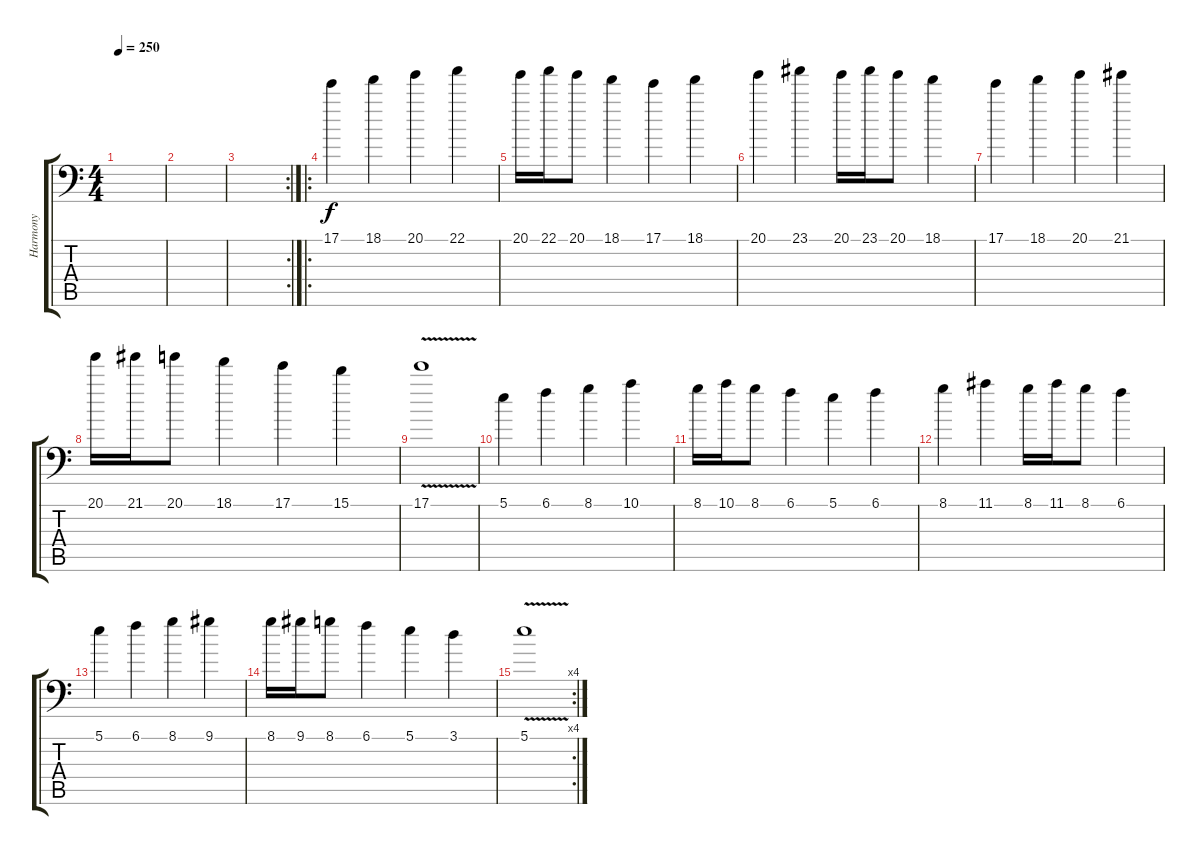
\track ("Harmony" "Harmony") {instrument overdrivenguitar}
\staff {score tabs}
\tuning (B3 Gb3 D3 A2 E2 A1) {hide}
\ts (4 4)
\tempo 250
\clef f4
\ks c
|
|
\rc 2
|
\ro
17.1.4 18.1.4 20.1.4 22.1.4 |
20.1.16 22.1.16 20.1.8 18.1.4 17.1.4 18.1.4 |
20.1.4 23.1.4 20.1.16 23.1.16 20.1.8 18.1.4 |
17.1.4 18.1.4 20.1.4 21.1.4 |
20.1.16 21.1.16 20.1.8 18.1.4 17.1.4 15.1.4 |
17.1{v}.1 |
5.1.4 6.1.4 8.1.4 10.1.4 |
8.1.16 10.1.16 8.1.8 6.1.4 5.1.4 6.1.4 |
8.1.4 11.1.4 8.1.16 11.1.16 8.1.8 6.1.4 |
5.1.4 6.1.4 8.1.4 9.1.4 |
8.1.16 9.1.16 8.1.8 6.1.4 5.1.4 3.1.4 |
\rc 4
5.1{v}.1
